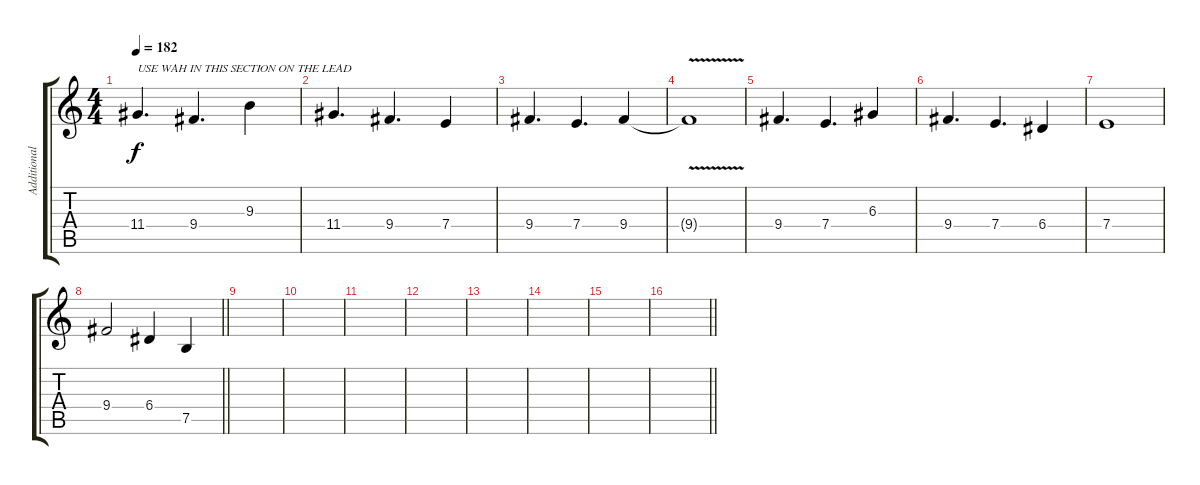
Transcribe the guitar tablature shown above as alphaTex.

\track ("Additional Guitar II" "Additional") {instrument distortionguitar}
\staff {score tabs}
\tuning (B3 Gb3 D3 A2 E2 B1) {hide}
\ts (4 4)
\section ("" "")
\tempo 182
\clef g2
\ks c
11.4.4{d txt "USE WAH IN THIS SECTION ON THE LEAD" dy f} 9.4.4{d} 9.3.4 |
11.4.4{d} 9.4.4{d} 7.4.4 |
9.4.4{d} 7.4.4{d} 9.4.4 |
9.4{v t}.1 |
9.4.4{d} 7.4.4{d} 6.3.4 |
9.4.4{d} 7.4.4{d} 6.4.4 |
7.4.1 |
\barLineRight lightlight
9.4.2 6.4.4 7.5.4 |
\section ("" "")
|
|
|
|
|
|
|
\barLineRight lightlight
